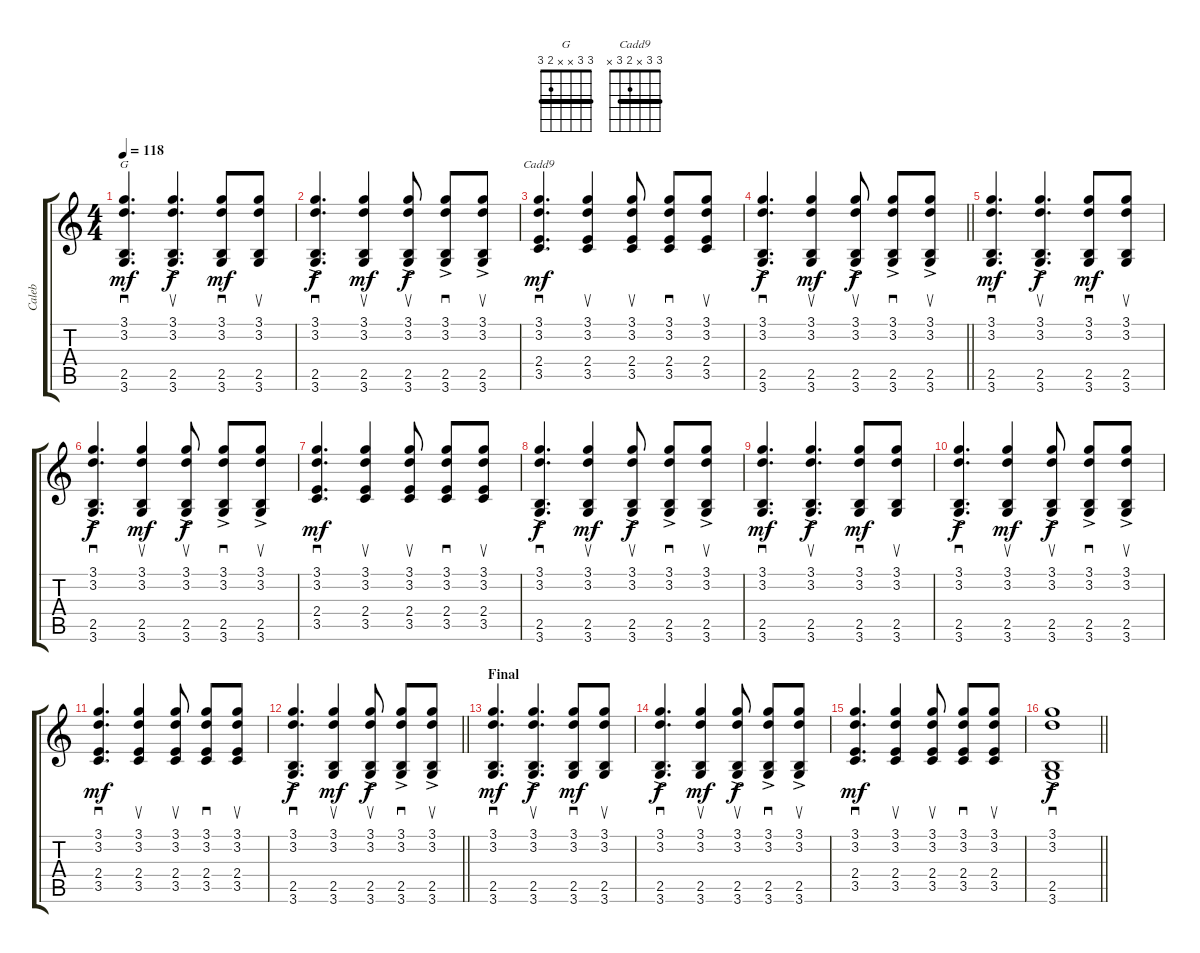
\track ("Caleb" "Caleb") {instrument acousticguitarsteel}
\staff {score tabs}
\tuning (E4 B3 G3 D3 A2 E2) {hide}
\chord ("G" 3 3 x x 2 3) {barre 3}
\chord ("Cadd9" 3 3 x 2 3 x) {barre 3}
\ts (4 4)
\tempo 118
\clef g2
\ks c
(3.1 3.2 2.5 3.6).4{d sd ch "G" dy mf} (3.1{ac} 3.2{ac} 2.5{ac} 3.6{ac}).4{d su dy f} (3.1 3.2 2.5 3.6).8{sd dy mf} (3.1 3.2 2.5 3.6).8{su} |
(3.1{ac} 3.2{ac} 2.5{ac} 3.6{ac}).4{d sd dy f} (3.1 3.2 2.5 3.6).4{su dy mf} (3.1{ac} 3.2{ac} 2.5{ac} 3.6{ac}).8{su dy f} (3.1{ac} 3.2{ac} 2.5{ac} 3.6{ac}).8{sd} (3.1{ac} 3.2{ac} 2.5{ac} 3.6{ac}).8{su} |
(3.1 3.2 2.4 3.5).4{d sd ch "Cadd9" dy mf} (3.1 3.2 2.4 3.5).4{su} (3.1 3.2 2.4 3.5).8{su} (3.1 3.2 2.4 3.5).8{sd} (3.1 3.2 2.4 3.5).8{su} |
\barLineRight lightlight
(3.1{ac} 3.2{ac} 2.5{ac} 3.6{ac}).4{d sd dy f} (3.1 3.2 2.5 3.6).4{su dy mf} (3.1{ac} 3.2{ac} 2.5{ac} 3.6{ac}).8{su dy f} (3.1{ac} 3.2{ac} 2.5{ac} 3.6{ac}).8{sd} (3.1{ac} 3.2{ac} 2.5{ac} 3.6{ac}).8{su} |
(3.1 3.2 2.5 3.6).4{d sd dy mf} (3.1{ac} 3.2{ac} 2.5{ac} 3.6{ac}).4{d su dy f} (3.1 3.2 2.5 3.6).8{sd dy mf} (3.1 3.2 2.5 3.6).8{su} |
(3.1{ac} 3.2{ac} 2.5{ac} 3.6{ac}).4{d sd dy f} (3.1 3.2 2.5 3.6).4{su dy mf} (3.1{ac} 3.2{ac} 2.5{ac} 3.6{ac}).8{su dy f} (3.1{ac} 3.2{ac} 2.5{ac} 3.6{ac}).8{sd} (3.1{ac} 3.2{ac} 2.5{ac} 3.6{ac}).8{su} |
(3.1 3.2 2.4 3.5).4{d sd dy mf} (3.1 3.2 2.4 3.5).4{su} (3.1 3.2 2.4 3.5).8{su} (3.1 3.2 2.4 3.5).8{sd} (3.1 3.2 2.4 3.5).8{su} |
(3.1{ac} 3.2{ac} 2.5{ac} 3.6{ac}).4{d sd dy f} (3.1 3.2 2.5 3.6).4{su dy mf} (3.1{ac} 3.2{ac} 2.5{ac} 3.6{ac}).8{su dy f} (3.1{ac} 3.2{ac} 2.5{ac} 3.6{ac}).8{sd} (3.1{ac} 3.2{ac} 2.5{ac} 3.6{ac}).8{su} |
(3.1 3.2 2.5 3.6).4{d sd dy mf} (3.1{ac} 3.2{ac} 2.5{ac} 3.6{ac}).4{d su dy f} (3.1 3.2 2.5 3.6).8{sd dy mf} (3.1 3.2 2.5 3.6).8{su} |
(3.1{ac} 3.2{ac} 2.5{ac} 3.6{ac}).4{d sd dy f} (3.1 3.2 2.5 3.6).4{su dy mf} (3.1{ac} 3.2{ac} 2.5{ac} 3.6{ac}).8{su dy f} (3.1{ac} 3.2{ac} 2.5{ac} 3.6{ac}).8{sd} (3.1{ac} 3.2{ac} 2.5{ac} 3.6{ac}).8{su} |
(3.1 3.2 2.4 3.5).4{d sd dy mf} (3.1 3.2 2.4 3.5).4{su} (3.1 3.2 2.4 3.5).8{su} (3.1 3.2 2.4 3.5).8{sd} (3.1 3.2 2.4 3.5).8{su} |
\barLineRight lightlight
(3.1{ac} 3.2{ac} 2.5{ac} 3.6{ac}).4{d sd dy f} (3.1 3.2 2.5 3.6).4{su dy mf} (3.1{ac} 3.2{ac} 2.5{ac} 3.6{ac}).8{su dy f} (3.1{ac} 3.2{ac} 2.5{ac} 3.6{ac}).8{sd} (3.1{ac} 3.2{ac} 2.5{ac} 3.6{ac}).8{su} |
\section ("" "Final")
(3.1 3.2 2.5 3.6).4{d sd dy mf} (3.1{ac} 3.2{ac} 2.5{ac} 3.6{ac}).4{d su dy f} (3.1 3.2 2.5 3.6).8{sd dy mf} (3.1 3.2 2.5 3.6).8{su} |
(3.1{ac} 3.2{ac} 2.5{ac} 3.6{ac}).4{d sd dy f} (3.1 3.2 2.5 3.6).4{su dy mf} (3.1{ac} 3.2{ac} 2.5{ac} 3.6{ac}).8{su dy f} (3.1{ac} 3.2{ac} 2.5{ac} 3.6{ac}).8{sd} (3.1{ac} 3.2{ac} 2.5{ac} 3.6{ac}).8{su} |
(3.1 3.2 2.4 3.5).4{d sd dy mf} (3.1 3.2 2.4 3.5).4{su} (3.1 3.2 2.4 3.5).8{su} (3.1 3.2 2.4 3.5).8{sd} (3.1 3.2 2.4 3.5).8{su} |
\barLineRight lightlight
(3.1{ac} 3.2{ac} 2.5{ac} 3.6{ac}).1{sd dy f}
